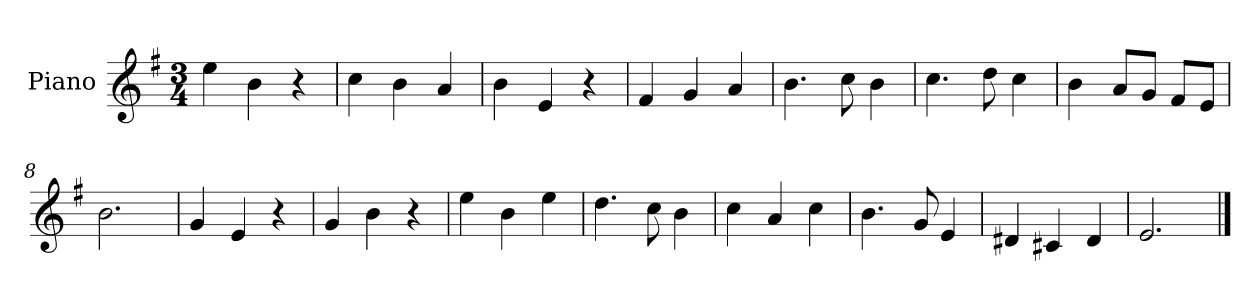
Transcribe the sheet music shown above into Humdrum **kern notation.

**kern
*part1
*staff1
*I"Piano
*I'Pno
*clefG2
*k[f#]
*e:
*M3/4
=1
4ee\
4b\
4r
=2
4cc\
4b\
4a/
=3
4b\
4e/
4r
=4
4f#/
4g/
4a/
=5
4.b\
8cc\
4b\
=6
4.cc\
8dd\
4cc\
=7
4b\
8a/L
8g/J
8f#/L
8e/J
=8
2.b\
=9
4g/
4e/
4r
=10
4g/
4b\
4r
=11
4ee\
4b\
4ee\
=12
4.dd\
8cc\
4b\
=13
4cc\
4a/
4cc\
=14
4.b\
8g/
4e/
=15
4d#X/
4c#X/
4d#/
=16
2.e/
==
*-
